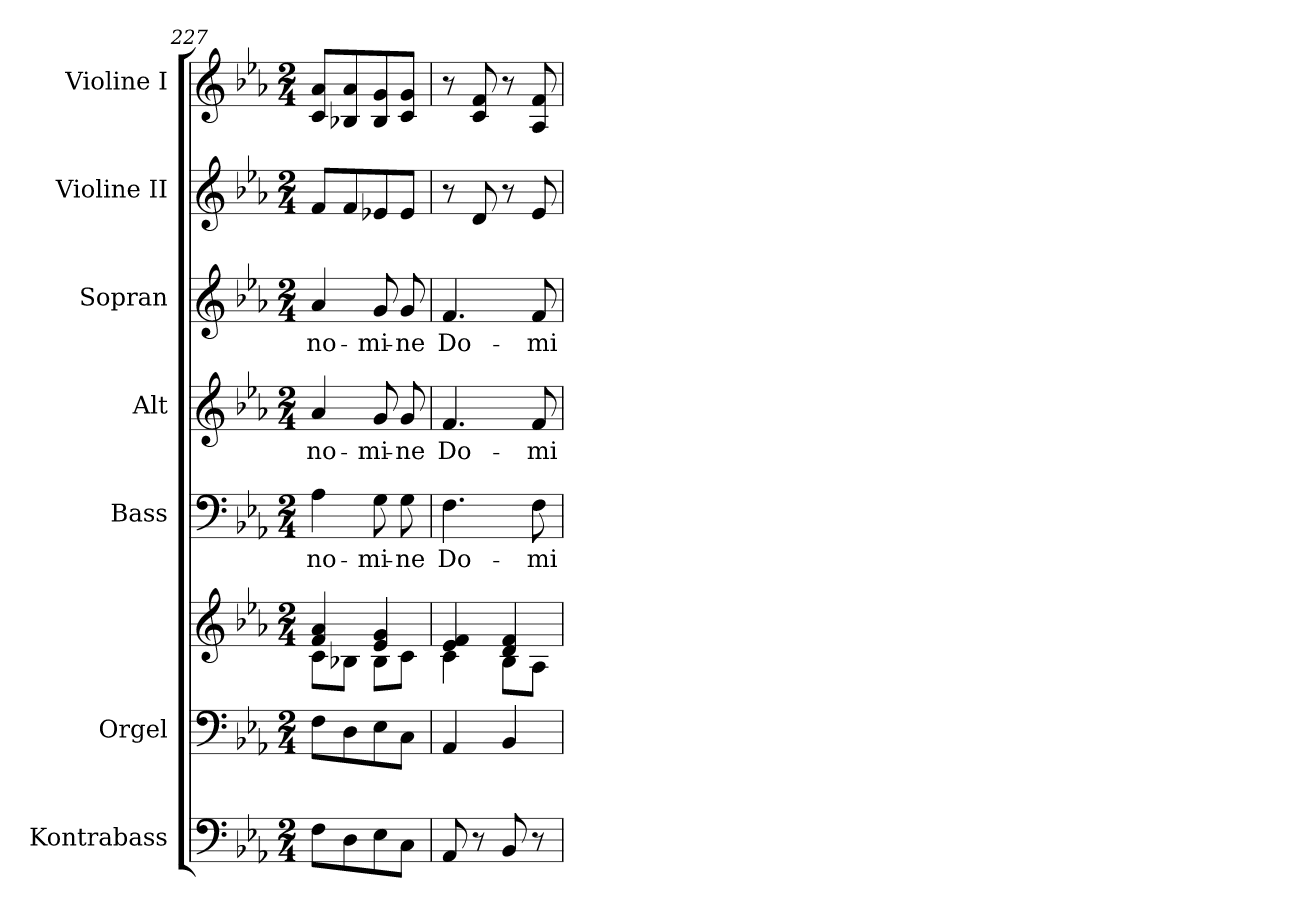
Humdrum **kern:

**kern	**kern	**kern	**kern	**text	**kern	**text	**kern	**text	**kern	**kern
*part7	*part6	*part6	*part5	*part5	*part4	*part4	*part3	*part3	*part2	*part1
*staff8	*staff7	*staff6	*staff5	*staff5	*staff4	*staff4	*staff3	*staff3	*staff2	*staff1
*I"Kontrabass	*I"Orgel	*	*I"Bass	*	*I"Alt	*	*I"Sopran	*	*I"Violine II	*I"Violine I
*I'Kb.	*I'Org.	*	*I'B	*	*I'A	*	*I'S	*	*I'Vl. II	*I'Vl. I
*clefF4	*clefF4	*clefG2	*clefF4	*	*clefG2	*	*clefG2	*	*clefG2	*clefG2
*ITrd7c12	*	*	*	*	*	*	*	*	*	*
*k[b-e-a-]	*k[b-e-a-]	*k[b-e-a-]	*k[b-e-a-]	*	*k[b-e-a-]	*	*k[b-e-a-]	*	*k[b-e-a-]	*k[b-e-a-]
*E-:	*E-:	*E-:	*E-:	*	*E-:	*	*E-:	*	*E-:	*E-:
*M2/4	*M2/4	*M2/4	*M2/4	*	*M2/4	*	*M2/4	*	*M2/4	*M2/4
=227	=227	=227	=227	=227	=227	=227	=227	=227	=227	=227
*	*	*^	*	*	*	*	*	*	*	*
!	!	!	!	!	!LO:LY:b	!	!LO:LY:b	!	!LO:LY:b	!	!
8FF\L	8F\L	4f/ 4a-/	8c\L	4A-\	no-	4a-/	no-	4a-/	no-	8f/L	8c/ 8a-/L
8DD\	8D\	.	8B-X\J	.	.	.	.	.	.	8f/	8B-X/ 8a-/
!	!	!	!	!	!LO:LY:b	!	!LO:LY:b	!	!LO:LY:b	!	!
8EE-\	8E-\	4e-/ 4g/	8B-\L	8G\	-mi-	8g/	-mi-	8g/	-mi-	8e-X/	8B-/ 8g/
!	!	!	!	!	!LO:LY:b	!	!LO:LY:b	!	!LO:LY:b	!	!
8CC\J	8C\J	.	8c\J	8G\	-ne	8g/	-ne	8g/	-ne	8e-/J	8c/ 8g/J
!!LO:PB:g=z
=228	=228	=228	=228	=228	=228	=228	=228	=228	=228	=228	=228
!	!	!	!	!	!LO:LY:b	!	!LO:LY:b	!	!LO:LY:b	!	!
8AAA-/	4AA-/	4e-/ 4f/	4c\	4.F\	Do-	4.f/	Do-	4.f/	Do-	8r	8r
8r	.	.	.	.	.	.	.	.	.	8d/	8c/ 8f/
8BBB-/	4BB-/	4d/ 4f/	8B-\L	.	.	.	.	.	.	8r	8r
!	!	!	!	!	!LO:LY:b	!	!LO:LY:b	!	!LO:LY:b	!	!
8r	.	.	8A-\J	8F\	-mi-	8f/	-mi-	8f/	-mi-	8e-/	8A-/ 8f/
*	*	*v	*v	*	*	*	*	*	*	*	*
=	=	=	=	=	=	=	=	=	=	=
*-	*-	*-	*-	*-	*-	*-	*-	*-	*-	*-
